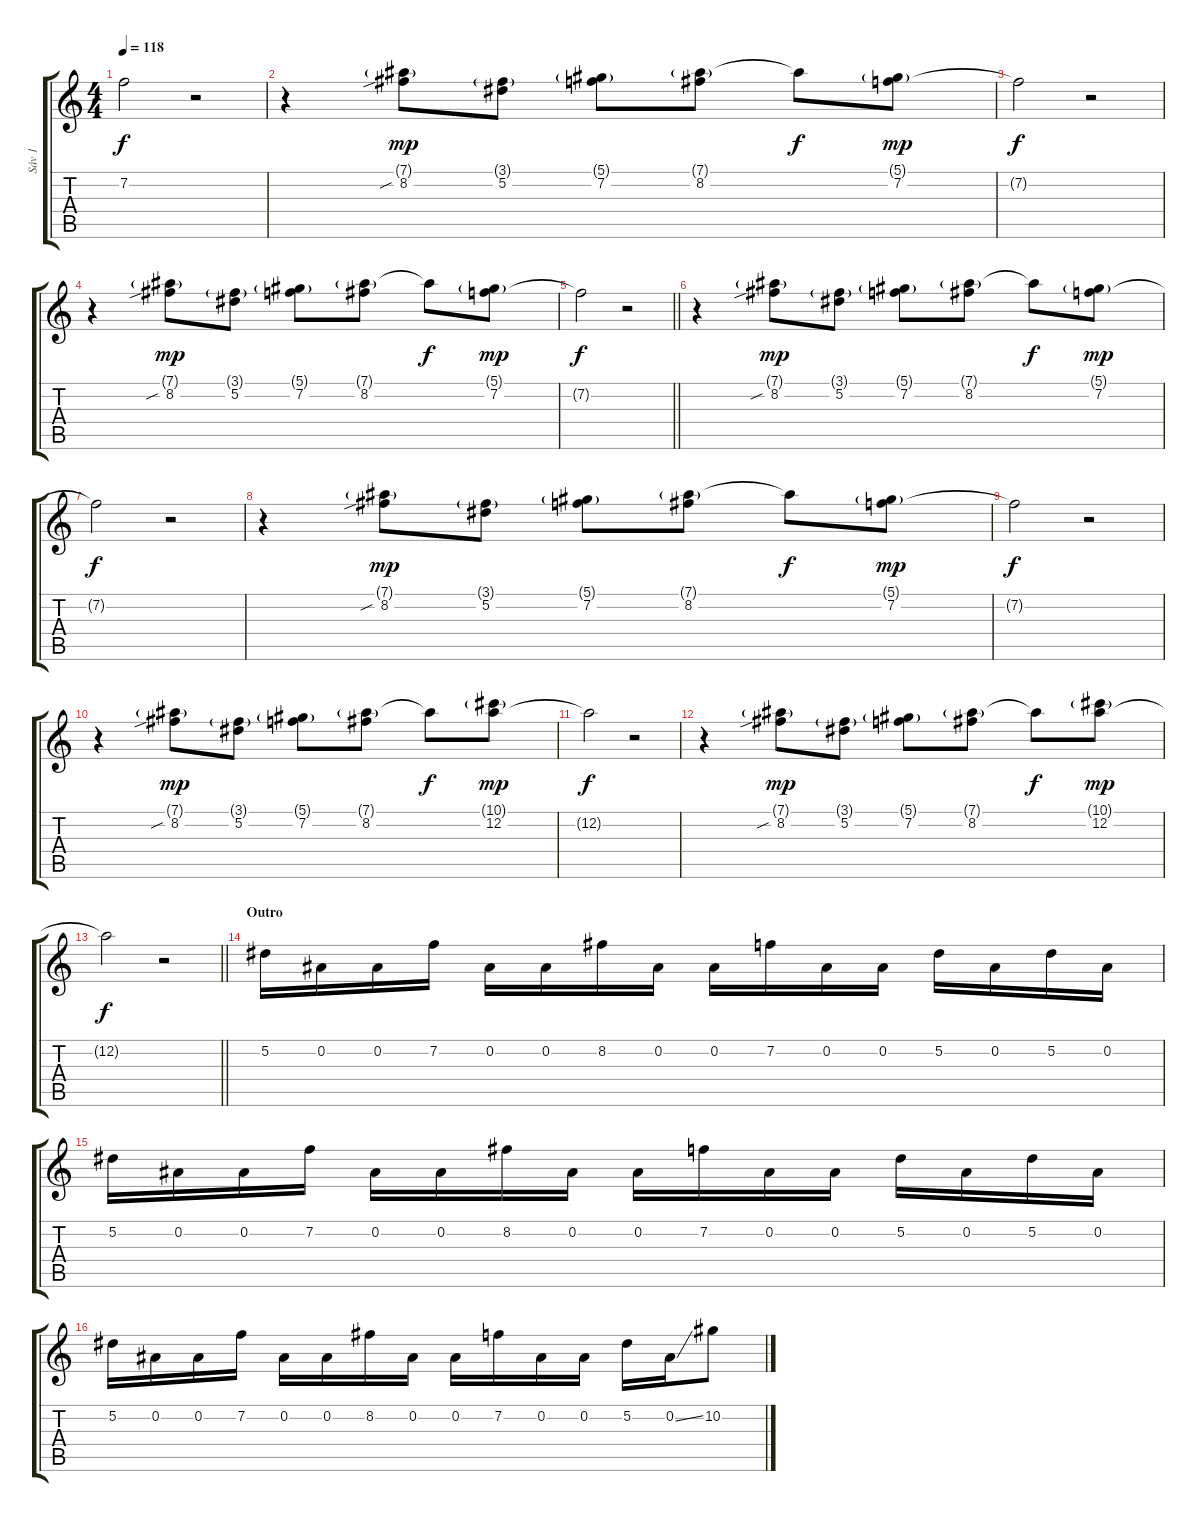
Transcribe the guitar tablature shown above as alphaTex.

\track ("Sáv 1" "Sáv 1") {solo instrument distortionguitar}
\staff {score tabs}
\tuning (Eb4 Bb3 Gb3 Db3 Ab2 Db2) {hide}
\ts (4 4)
\tempo 118
\clef g2
\ks c
7.2{t}.2{dy f} r.2 |
r.4 (7.1{g} 8.2{sib}).8{dy mp} (3.1{g} 5.2).8 (5.1{g} 7.2).8 (7.1{g} 8.2).8 7.1{t}.8{dy f} (5.1{g} 7.2).8{dy mp} |
7.2{t}.2{dy f} r.2 |
r.4 (7.1{g} 8.2{sib}).8{dy mp} (3.1{g} 5.2).8 (5.1{g} 7.2).8 (7.1{g} 8.2).8 7.1{t}.8{dy f} (5.1{g} 7.2).8{dy mp} |
\barLineRight lightlight
7.2{t}.2{dy f} r.2 |
r.4 (7.1{g} 8.2{sib}).8{dy mp} (3.1{g} 5.2).8 (5.1{g} 7.2).8 (7.1{g} 8.2).8 7.1{t}.8{dy f} (5.1{g} 7.2).8{dy mp} |
7.2{t}.2{dy f} r.2 |
r.4 (7.1{g} 8.2{sib}).8{dy mp} (3.1{g} 5.2).8 (5.1{g} 7.2).8 (7.1{g} 8.2).8 7.1{t}.8{dy f} (5.1{g} 7.2).8{dy mp} |
7.2{t}.2{dy f} r.2 |
r.4 (7.1{g} 8.2{sib}).8{dy mp} (3.1{g} 5.2).8 (5.1{g} 7.2).8 (7.1{g} 8.2).8 7.1{t}.8{dy f} (10.1{g} 12.2).8{dy mp} |
12.2{t}.2{dy f} r.2 |
r.4 (7.1{g} 8.2{sib}).8{dy mp} (3.1{g} 5.2).8 (5.1{g} 7.2).8 (7.1{g} 8.2).8 7.1{t}.8{dy f} (10.1{g} 12.2).8{dy mp} |
\barLineRight lightlight
12.2{t}.2{dy f} r.2 |
\section ("" "Outro")
5.2.16 0.2.16 0.2.16 7.2.16 0.2.16 0.2.16 8.2.16 0.2.16 0.2.16 7.2.16 0.2.16 0.2.16 5.2.16 0.2.16 5.2.16 0.2.16 |
5.2.16 0.2.16 0.2.16 7.2.16 0.2.16 0.2.16 8.2.16 0.2.16 0.2.16 7.2.16 0.2.16 0.2.16 5.2.16 0.2.16 5.2.16 0.2.16 |
5.2.16 0.2.16 0.2.16 7.2.16 0.2.16 0.2.16 8.2.16 0.2.16 0.2.16 7.2.16 0.2.16 0.2.16 5.2.16 0.2{ss}.16 10.2.8
